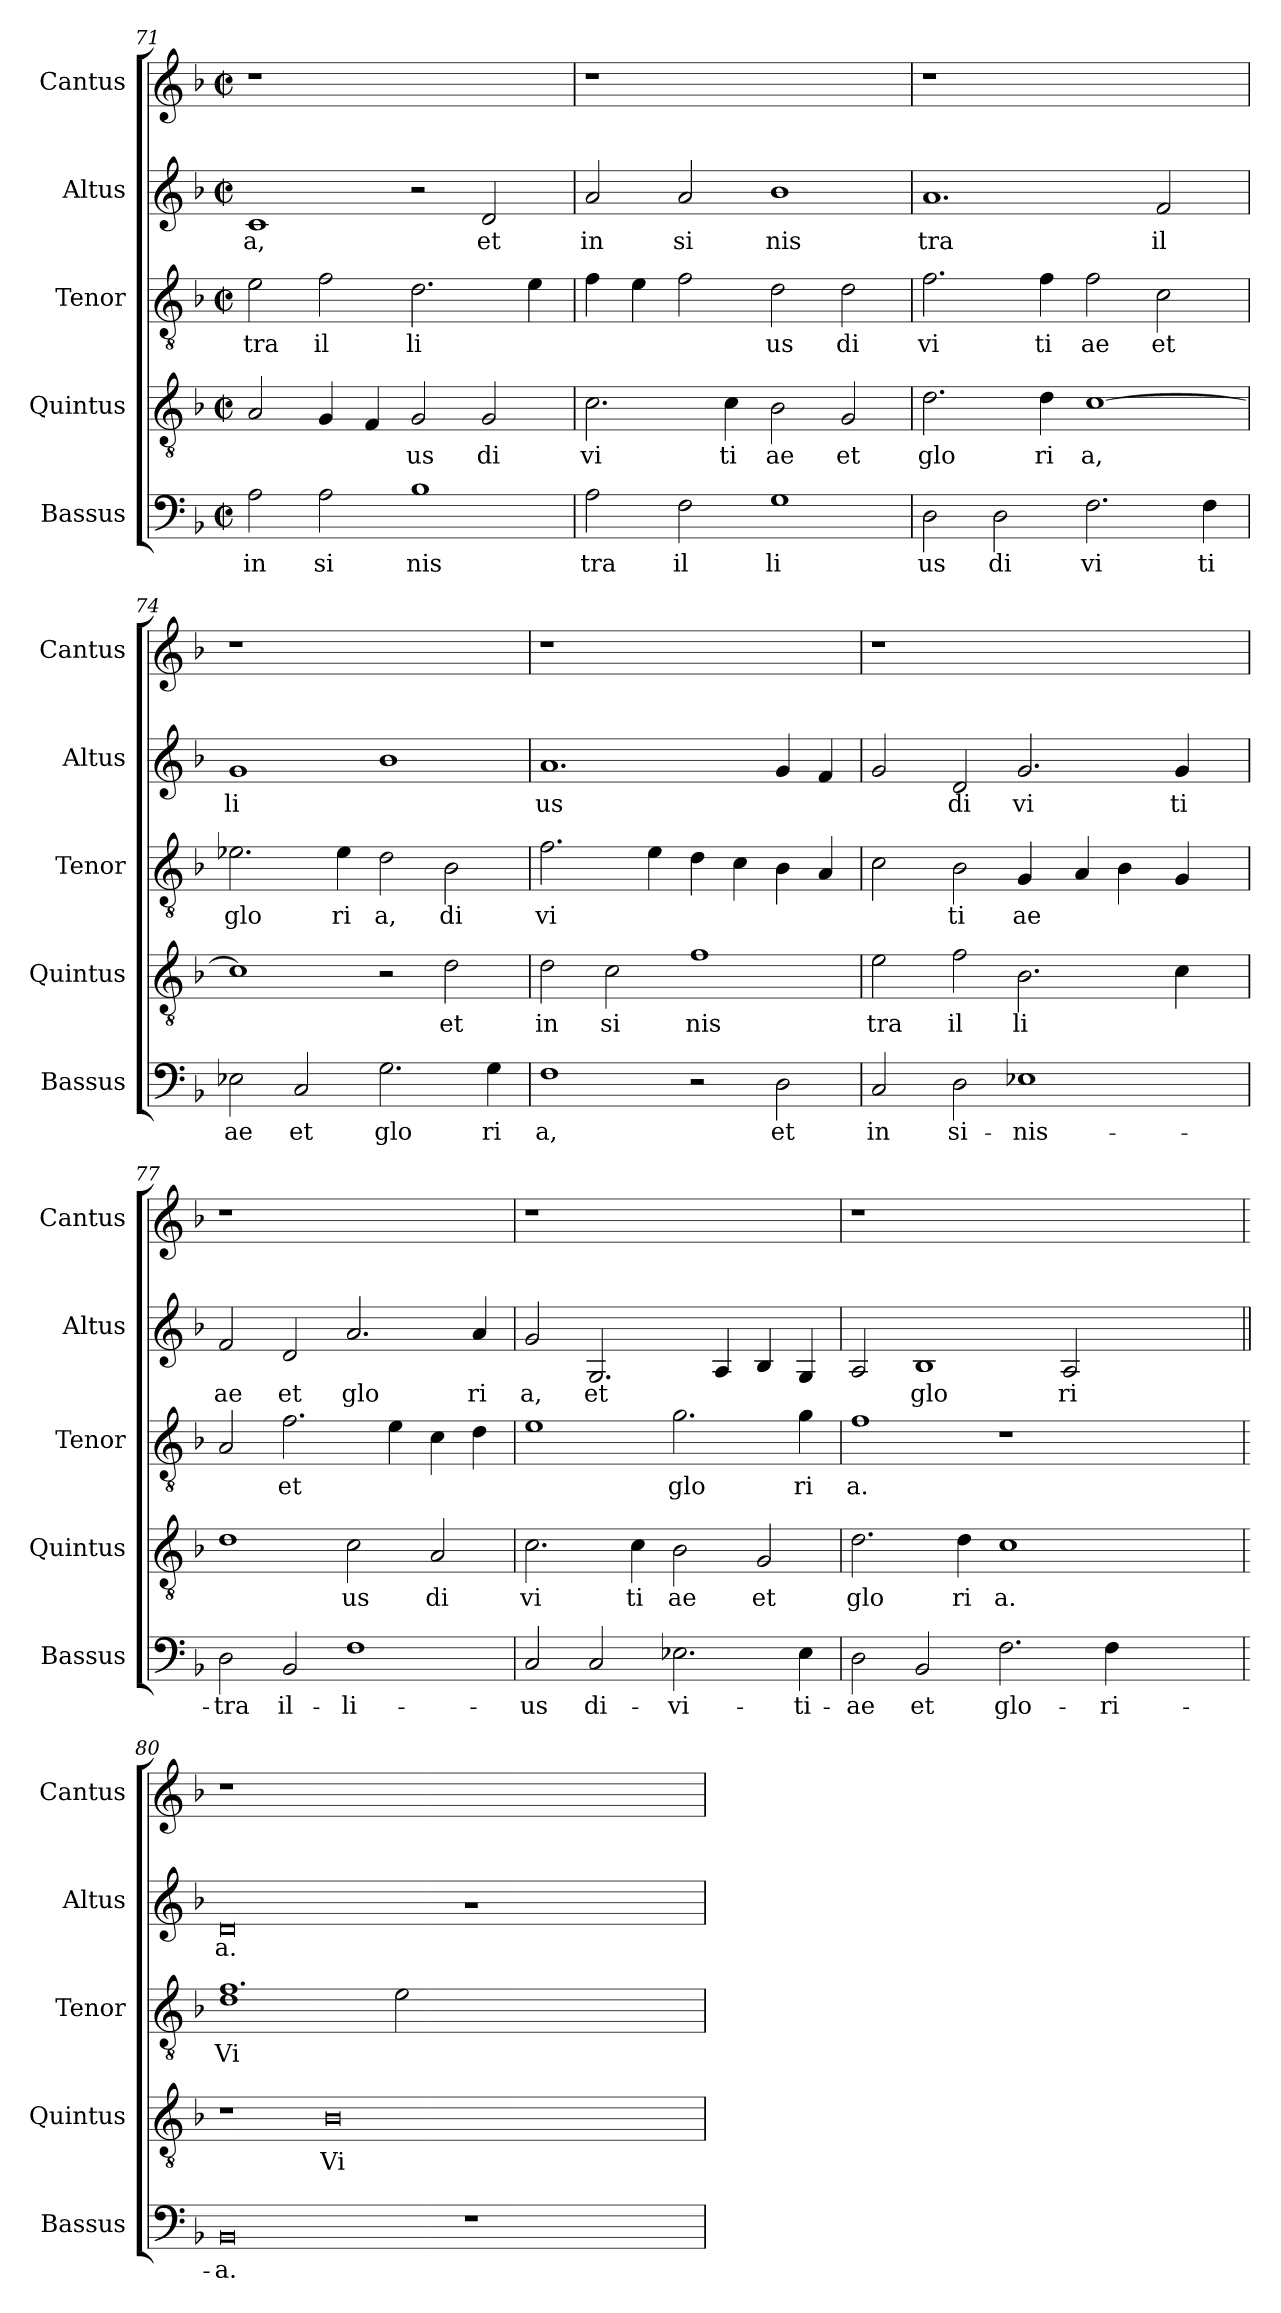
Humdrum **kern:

**kern	**text	**kern	**text	**kern	**text	**kern	**text	**kern
*part5	*part5	*part4	*part4	*part3	*part3	*part2	*part2	*part1
*staff5	*staff5	*staff4	*staff4	*staff3	*staff3	*staff2	*staff2	*staff1
*I"Bassus	*	*I"Quintus	*	*I"Tenor	*	*I"Altus	*	*I"Cantus
*I'Bassus	*	*I'Quintus	*	*I'Tenor	*	*I'Altus	*	*I'Cantus
*clefF4	*	*clefGv2	*	*clefGv2	*	*clefG2	*	*clefG2
*k[b-]	*	*k[b-]	*	*k[b-]	*	*k[b-]	*	*k[b-]
*F:	*	*F:	*	*F:	*	*F:	*	*F:
*M2/2	*	*M2/2	*	*M2/2	*	*M2/2	*	*M2/2
*met(c|)	*	*met(c|)	*	*met(c|)	*	*met(c|)	*	*met(c|)
=71	=71	=71	=71	=71	=71	=71	=71	=71
!	!LO:LY:b:cj	!	!	!	!LO:LY:b:cj	!	!LO:LY:b:cj	!
2A\	in	2A/	.	2e\	tra	1c	a,	1r
!	!LO:LY:b:cj	!	!	!	!LO:LY:b:cj	!	!	!
2A\	si	4G/	.	2f\	il	.	.	.
.	.	4F/	.	.	.	.	.	.
!	!LO:LY:b:cj	!	!LO:LY:b:cj	!	!LO:LY:b:cj	!	!	!
1B-	nis	2G/	us	2.d\	li	2r	.	1ryy
!	!	!	!LO:LY:b:cj	!	!	!	!LO:LY:b:cj	!
.	.	2G/	di	.	.	2d/	et	.
.	.	.	.	4e\	.	.	.	.
=72	=72	=72	=72	=72	=72	=72	=72	=72
!	!LO:LY:b:cj	!	!LO:LY:b:cj	!	!	!	!LO:LY:b:cj	!
2A\	tra	2.c\	vi	4f\	.	2a/	in	1r
.	.	.	.	4e\	.	.	.	.
!	!LO:LY:b:cj	!	!	!	!	!	!LO:LY:b:cj	!
2F\	il	.	.	2f\	.	2a/	si	.
!	!	!	!LO:LY:b:cj	!	!	!	!	!
.	.	4c\	ti	.	.	.	.	.
!	!LO:LY:b:cj	!	!LO:LY:b:cj	!	!LO:LY:b:cj	!	!LO:LY:b:cj	!
1G	li	2B-\	ae	2d\	us	1b-	nis	1ryy
!	!	!	!LO:LY:b:cj	!	!LO:LY:b:cj	!	!	!
.	.	2G/	et	2d\	di	.	.	.
=73	=73	=73	=73	=73	=73	=73	=73	=73
!	!LO:LY:b:cj	!	!LO:LY:b:cj	!	!LO:LY:b:cj	!	!LO:LY:b:cj	!
2D\	us	2.d\	glo	2.f\	vi	1.a	tra	1r
!	!LO:LY:b:cj	!	!	!	!	!	!	!
2D\	di	.	.	.	.	.	.	.
!	!	!	!LO:LY:b:cj	!	!LO:LY:b:cj	!	!	!
.	.	4d\	ri	4f\	ti	.	.	.
!	!LO:LY:b:cj	!	!LO:LY:b:cj	!	!LO:LY:b:cj	!	!	!
2.F\	vi	[>1c	a,	2f\	ae	.	.	1ryy
!	!	!	!	!	!LO:LY:b:cj	!	!LO:LY:b:cj	!
.	.	.	.	2c\	et	2f/	il	.
!	!LO:LY:b:cj	!	!	!	!	!	!	!
4F\	ti	.	.	.	.	.	.	.
=74	=74	=74	=74	=74	=74	=74	=74	=74
!	!LO:LY:b:cj	!	!	!	!LO:LY:b:cj	!	!LO:LY:b:cj	!
2E-X\	ae	1c]	.	2.e-X\	glo	1g	li	1r
!	!LO:LY:b:cj	!	!	!	!	!	!	!
2C/	et	.	.	.	.	.	.	.
!	!	!	!	!	!LO:LY:b:cj	!	!	!
.	.	.	.	4e-\	ri	.	.	.
!	!LO:LY:b:cj	!	!	!	!LO:LY:b:cj	!	!	!
2.G\	glo	2r	.	2d\	a,	1b-	.	1ryy
!	!	!	!LO:LY:b:cj	!	!LO:LY:b:cj	!	!	!
.	.	2d\	et	2B-\	di	.	.	.
!	!LO:LY:b:cj	!	!	!	!	!	!	!
4G\	ri	.	.	.	.	.	.	.
=75	=75	=75	=75	=75	=75	=75	=75	=75
!	!LO:LY:b:cj	!	!LO:LY:b:cj	!	!LO:LY:b:cj	!	!LO:LY:b:cj	!
1F	a,	2d\	in	2.f\	vi	1.a	us	1r
!	!	!	!LO:LY:b:cj	!	!	!	!	!
.	.	2c\	si	.	.	.	.	.
.	.	.	.	4e\	.	.	.	.
!	!	!	!LO:LY:b:cj	!	!	!	!	!
2r	.	1f	nis	4d\	.	.	.	1ryy
.	.	.	.	4c\	.	.	.	.
!	!LO:LY:b:cj	!	!	!	!	!	!	!
2D\	et	.	.	4B-\	.	4g/	.	.
.	.	.	.	4A/	.	4f/	.	.
!!LO:LB:g=z
=76	=76	=76	=76	=76	=76	=76	=76	=76
!	!LO:LY:b:cj	!	!LO:LY:b:cj	!	!	!	!	!
*	*	*	*	*^	*	*	*	*
*	*	*	*	*	*^	*	*	*	*
2C/	in	2e\	tra	2c\	64ryy	32.ryy	.	2g/	.	1r
.	.	.	.	.	1ryy	.	.	.	.	.
.	.	.	.	.	.	1ryy	.	.	.	.
!	!LO:LY:b:cj	!	!LO:LY:b:cj	!	!	!	!LO:LY:b:cj	!	!LO:LY:b:cj	!
2D\	si-	2f\	il	2B-\	.	.	ti	2d/	di	.
!	!LO:LY:b:cj	!	!LO:LY:b:cj	!	!	!	!LO:LY:b:cj	!	!LO:LY:b:cj	!
1E-X	-nis-	2.B-\	li	4G/	.	.	ae	2.g/	vi	1ryy
.	.	.	.	.	2ryy	.	.	.	.	.
.	.	.	.	.	.	2ryy	.	.	.	.
.	.	.	.	4A/	.	.	.	.	.	.
.	.	.	.	4B-\	.	.	.	.	.	.
.	.	.	.	.	4ryy	.	.	.	.	.
.	.	.	.	.	.	4ryy	.	.	.	.
!	!	!	!	!	!	!	!	!	!LO:LY:b:cj	!
.	.	4c\	.	4G/	.	.	.	4g/	ti	.
.	.	.	.	.	8...ryy	.	.	.	.	.
.	.	.	.	.	.	8ryy	.	.	.	.
.	.	.	.	.	.	16ryy	.	.	.	.
.	.	.	.	.	.	64ryy	.	.	.	.
=77	=77	=77	=77	=77	=77	=77	=77	=77	=77	=77
!	!LO:LY:b:cj	!	!	!	!	!	!	!	!LO:LY:b:cj	!
*	*	*	*	*v	*v	*v	*	*	*	*
2D\	-tra	1d	.	2A/	.	2f/	ae	1r
!	!LO:LY:b:cj	!	!	!	!LO:LY:b:cj	!	!LO:LY:b:cj	!
2BB-/	il-	.	.	2.f\	et	2d/	et	.
!	!LO:LY:b:cj	!	!LO:LY:b:cj	!	!	!	!LO:LY:b:cj	!
1F	-li-	2c\	us	.	.	2.a/	glo	1ryy
.	.	.	.	4e\	.	.	.	.
!	!	!	!LO:LY:b:cj	!	!	!	!	!
.	.	2A/	di	4c\	.	.	.	.
!	!	!	!	!	!	!	!LO:LY:b:cj	!
.	.	.	.	4d\	.	4a/	ri	.
=78	=78	=78	=78	=78	=78	=78	=78	=78
!	!LO:LY:b:cj	!	!LO:LY:b:cj	!	!	!	!LO:LY:b:cj	!
2C/	-us	2.c\	vi	1e	.	2g/	a,	1r
!	!LO:LY:b:cj	!	!	!	!	!	!LO:LY:b:cj	!
2C/	di-	.	.	.	.	2.G/	et	.
!	!	!	!LO:LY:b:cj	!	!	!	!	!
.	.	4c\	ti	.	.	.	.	.
!	!LO:LY:b:cj	!	!LO:LY:b:cj	!	!LO:LY:b:cj	!	!	!
2.E-X\	-vi-	2B-\	ae	2.g\	glo	.	.	1ryy
.	.	.	.	.	.	4A/	.	.
!	!	!	!LO:LY:b:cj	!	!	!	!	!
.	.	2G/	et	.	.	4B-/	.	.
!	!LO:LY:b:cj	!	!	!	!LO:LY:b:cj	!	!	!
4E-\	-ti-	.	.	4g\	ri	4G/	.	.
=79	=79	=79	=79	=79	=79	=79	=79	=79
!	!LO:LY:b:cj	!	!LO:LY:b:cj	!	!LO:LY:b:cj	!	!	!
2D\	-ae	2.d\	glo	1f	a.	2A/	.	1r
!	!LO:LY:b:cj	!	!	!	!	!	!LO:LY:b:cj	!
2BB-/	et	.	.	.	.	1B-	glo	.
!	!	!	!LO:LY:b:cj	!	!	!	!	!
.	.	4d\	ri	.	.	.	.	.
!	!LO:LY:b:cj	!	!LO:LY:b:cj	!LO:N:vis=1	!	!	!	!
2.F\	glo-	1c	a.	0r	.	.	.	0ryy
!	!	!	!	!	!	!	!LO:LY:b:cj	!
.	.	.	.	.	.	2A/	ri	.
!	!LO:LY:b:cj	!	!	!	!	!	!	!
4F\	-ri-	.	.	.	.	.	.	.
1ryy	.	1ryy	.	.	.	1ryy	.	.
=80	=80	=80	=80	=80	=80	=80||	=80	=80
!	!LO:LY:b:cj	!	!	!	!LO:LY:b:cj	!	!LO:LY:b:cj	!
*	*	*	*	*^	*	*	*	*
0BB-	-a.	1r	.	1d	1.f	Vi	0d	a.	1r
!	!	!	!LO:LY:b:cj	!	!	!	!	!	!
.	.	0B-	Vi	0ryy	.	.	.	.	0.ryy
.	.	.	.	.	2e\	.	.	.	.
!LO:N:vis=1	!	!	!	!	!	!	!LO:N:vis=1	!	!
0r	.	.	.	.	0ryy	.	4ra	.	.
.	.	.	.	.	.	.	1..ryy	.	.
.	.	1ryy	.	1ryy	.	.	.	.	.
*	*	*	*	*v	*v	*	*	*	*
=	=	=	=	=	=	=	=	=
*-	*-	*-	*-	*-	*-	*-	*-	*-
